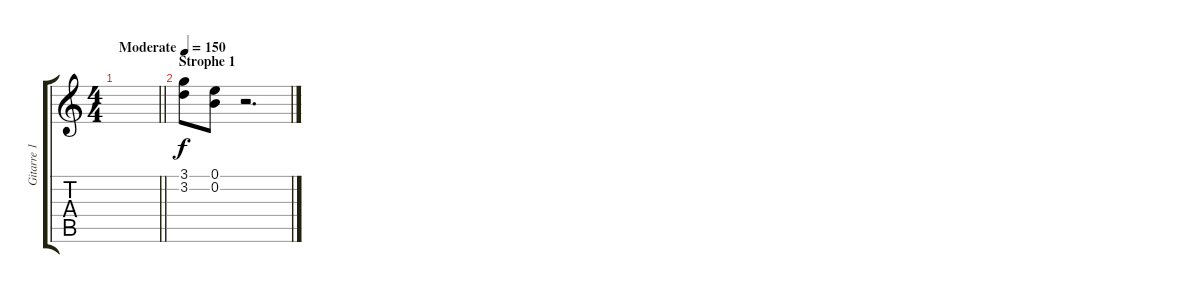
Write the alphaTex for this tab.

\track ("Gitarre 1" "Gitarre 1") {instrument electricguitarclean}
\staff {score tabs}
\tuning (E4 B3 G3 D3 A2 E2) {hide}
\ts (4 4)
\tempo (150 "Moderate")
\clef g2
\barLineRight lightlight
\ks c
|
\section ("" "Strophe 1")
(3.1 3.2).8 (0.1 0.2).8 r.2{d}
